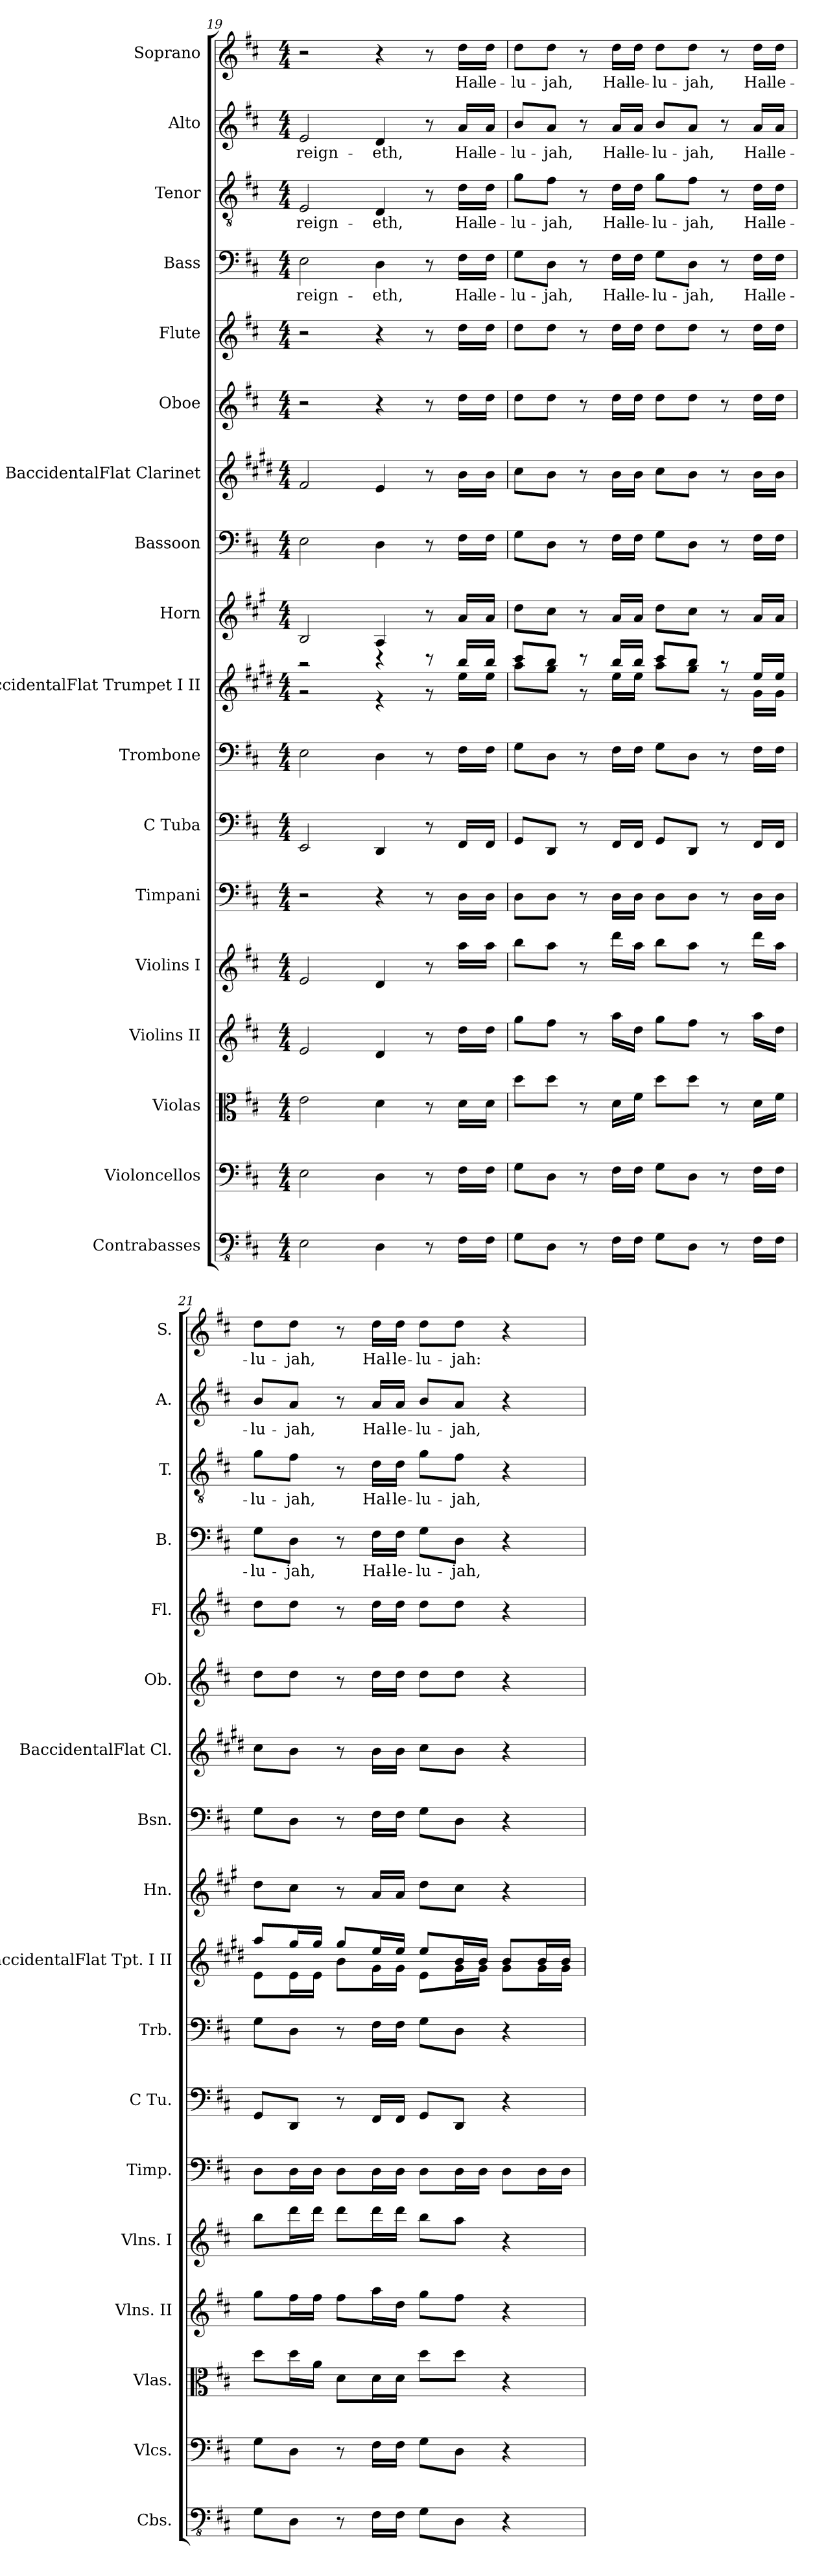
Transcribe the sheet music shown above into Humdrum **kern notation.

**kern	**kern	**kern	**kern	**kern	**kern	**kern	**kern	**kern	**kern	**kern	**kern	**kern	**kern	**kern	**text	**kern	**text	**kern	**text	**kern	**text
*part18	*part17	*part16	*part15	*part14	*part13	*part12	*part11	*part10	*part9	*part8	*part7	*part6	*part5	*part4	*part4	*part3	*part3	*part2	*part2	*part1	*part1
*staff18	*staff17	*staff16	*staff15	*staff14	*staff13	*staff12	*staff11	*staff10	*staff9	*staff8	*staff7	*staff6	*staff5	*staff4	*staff4	*staff3	*staff3	*staff2	*staff2	*staff1	*staff1
*I"Contrabasses	*I"Violoncellos	*I"Violas	*I"Violins II	*I"Violins I	*I"Timpani	*I"C Tuba	*I"Trombone	*I"BaccidentalFlat Trumpet I II	*I"Horn	*I"Bassoon	*I"BaccidentalFlat Clarinet	*I"Oboe	*I"Flute	*I"Bass	*	*I"Tenor	*	*I"Alto	*	*I"Soprano	*
*I'Cbs.	*I'Vlcs.	*I'Vlas.	*I'Vlns. II	*I'Vlns. I	*I'Timp.	*I'C Tu.	*I'Trb.	*I'BaccidentalFlat Tpt. I II	*I'Hn.	*I'Bsn.	*I'BaccidentalFlat Cl.	*I'Ob.	*I'Fl.	*I'B.	*	*I'T.	*	*I'A.	*	*I'S.	*
*clefFv4	*clefF4	*clefC3	*clefG2	*clefG2	*clefF4	*clefF4	*clefF4	*clefG2	*clefG2	*clefF4	*clefG2	*clefG2	*clefG2	*clefF4	*	*clefGv2	*	*clefG2	*	*clefG2	*
*	*	*	*	*	*	*	*	*ITrd1c2	*ITrd4c7	*	*ITrd1c2	*	*	*	*	*	*	*	*	*	*
*k[f#c#]	*k[f#c#]	*k[f#c#]	*k[f#c#]	*k[f#c#]	*k[f#c#]	*k[f#c#]	*k[f#c#]	*k[f#c#]	*k[f#c#]	*k[f#c#]	*k[f#c#]	*k[f#c#]	*k[f#c#]	*k[f#c#]	*	*k[f#c#]	*	*k[f#c#]	*	*k[f#c#]	*
*M4/4	*M4/4	*M4/4	*M4/4	*M4/4	*M4/4	*M4/4	*M4/4	*M4/4	*M4/4	*M4/4	*M4/4	*M4/4	*M4/4	*M4/4	*	*M4/4	*	*M4/4	*	*M4/4	*
=19	=19	=19	=19	=19	=19	=19	=19	=19	=19	=19	=19	=19	=19	=19	=19	=19	=19	=19	=19	=19	=19
*	*	*	*	*	*	*	*	*^	*	*	*	*	*	*	*	*	*	*	*	*	*
!	!	!	!	!	!	!	!	!	!	!	!	!	!	!	!	!LO:LY:b	!	!LO:LY:b	!	!LO:LY:b	!	!
2EE\	2E\	2e\	2e/	2e/	2r	2EE/	2E\	2r	2r	2E/	2E\	2e/	2r	2r	2E\	reign-	2E/	reign-	2e/	reign-	2r	.
!	!	!	!	!	!	!	!	!	!	!	!	!	!	!	!	!LO:LY:b	!	!LO:LY:b	!	!LO:LY:b	!	!
4DD\	4D\	4d\	4d/	4d/	4r	4DD/	4D\	4r	4r	4D/	4D\	4d/	4r	4r	4D\	-eth,	4D/	-eth,	4d/	-eth,	4r	.
8r	8r	8r	8r	8r	8r	8r	8r	8r	8r	8r	8r	8r	8r	8r	8r	.	8r	.	8r	.	8r	.
!	!	!	!	!	!	!	!	!	!	!	!	!	!	!	!	!LO:LY:b	!	!LO:LY:b	!	!LO:LY:b	!	!LO:LY:b
16FF#\LL	16F#\LL	16d\LL	16dd\LL	16aa\LL	16D\LL	16FF#/LL	16F#\LL	16aa/LL	16dd\LL	16d/LL	16F#\LL	16a\LL	16dd\LL	16dd\LL	16F#\LL	Hal-	16d\LL	Hal-	16a/LL	Hal-	16dd\LL	Hal-
!	!	!	!	!	!	!	!	!	!	!	!	!	!	!	!	!LO:LY:b	!	!LO:LY:b	!	!LO:LY:b	!	!LO:LY:b
16FF#\JJ	16F#\JJ	16d\JJ	16dd\JJ	16aa\JJ	16D\JJ	16FF#/JJ	16F#\JJ	16aa/JJ	16dd\JJ	16d/JJ	16F#\JJ	16a\JJ	16dd\JJ	16dd\JJ	16F#\JJ	-le-	16d\JJ	-le-	16a/JJ	-le-	16dd\JJ	-le-
=20	=20	=20	=20	=20	=20	=20	=20	=20	=20	=20	=20	=20	=20	=20	=20	=20	=20	=20	=20	=20	=20	=20
!	!	!	!	!	!	!	!	!	!	!	!	!	!	!	!	!LO:LY:b	!	!LO:LY:b	!	!LO:LY:b	!	!LO:LY:b
8GG\L	8G\L	8dd\L	8gg\L	8bb\L	8D\L	8GG/L	8G\L	8bb/L	8gg\L	8g\L	8G\L	8b\L	8dd\L	8dd\L	8G\L	-lu-	8g\L	-lu-	8b/L	-lu-	8dd\L	-lu-
!	!	!	!	!	!	!	!	!	!	!	!	!	!	!	!	!LO:LY:b	!	!LO:LY:b	!	!LO:LY:b	!	!LO:LY:b
8DD\J	8D\J	8dd\J	8ff#\J	8aa\J	8D\J	8DD/J	8D\J	8aa/J	8ff#\J	8f#\J	8D\J	8a\J	8dd\J	8dd\J	8D\J	-jah,	8f#\J	-jah,	8a/J	-jah,	8dd\J	-jah,
8r	8r	8r	8r	8r	8r	8r	8r	8r	8r	8r	8r	8r	8r	8r	8r	.	8r	.	8r	.	8r	.
!	!	!	!	!	!	!	!	!	!	!	!	!	!	!	!	!LO:LY:b	!	!LO:LY:b	!	!LO:LY:b	!	!LO:LY:b
16FF#\LL	16F#\LL	16d\LL	16aa\LL	16ddd\LL	16D\LL	16FF#/LL	16F#\LL	16aa/LL	16dd\LL	16d/LL	16F#\LL	16a\LL	16dd\LL	16dd\LL	16F#\LL	Hal-	16d\LL	Hal-	16a/LL	Hal-	16dd\LL	Hal-
!	!	!	!	!	!	!	!	!	!	!	!	!	!	!	!	!LO:LY:b	!	!LO:LY:b	!	!LO:LY:b	!	!LO:LY:b
16FF#\JJ	16F#\JJ	16f#\JJ	16dd\JJ	16aa\JJ	16D\JJ	16FF#/JJ	16F#\JJ	16aa/JJ	16dd\JJ	16d/JJ	16F#\JJ	16a\JJ	16dd\JJ	16dd\JJ	16F#\JJ	-le-	16d\JJ	-le-	16a/JJ	-le-	16dd\JJ	-le-
!	!	!	!	!	!	!	!	!	!	!	!	!	!	!	!	!LO:LY:b	!	!LO:LY:b	!	!LO:LY:b	!	!LO:LY:b
8GG\L	8G\L	8dd\L	8gg\L	8bb\L	8D\L	8GG/L	8G\L	8bb/L	8gg\L	8g\L	8G\L	8b\L	8dd\L	8dd\L	8G\L	-lu-	8g\L	-lu-	8b/L	-lu-	8dd\L	-lu-
!	!	!	!	!	!	!	!	!	!	!	!	!	!	!	!	!LO:LY:b	!	!LO:LY:b	!	!LO:LY:b	!	!LO:LY:b
8DD\J	8D\J	8dd\J	8ff#\J	8aa\J	8D\J	8DD/J	8D\J	8aa/J	8ff#\J	8f#\J	8D\J	8a\J	8dd\J	8dd\J	8D\J	-jah,	8f#\J	-jah,	8a/J	-jah,	8dd\J	-jah,
8r	8r	8r	8r	8r	8r	8r	8r	8r	8r	8r	8r	8r	8r	8r	8r	.	8r	.	8r	.	8r	.
!	!	!	!	!	!	!	!	!	!	!	!	!	!	!	!	!LO:LY:b	!	!LO:LY:b	!	!LO:LY:b	!	!LO:LY:b
16FF#\LL	16F#\LL	16d\LL	16aa\LL	16ddd\LL	16D\LL	16FF#/LL	16F#\LL	16dd/LL	16f#\LL	16d/LL	16F#\LL	16a\LL	16dd\LL	16dd\LL	16F#\LL	Hal-	16d\LL	Hal-	16a/LL	Hal-	16dd\LL	Hal-
!	!	!	!	!	!	!	!	!	!	!	!	!	!	!	!	!LO:LY:b	!	!LO:LY:b	!	!LO:LY:b	!	!LO:LY:b
16FF#\JJ	16F#\JJ	16f#\JJ	16dd\JJ	16aa\JJ	16D\JJ	16FF#/JJ	16F#\JJ	16dd/JJ	16f#\JJ	16d/JJ	16F#\JJ	16a\JJ	16dd\JJ	16dd\JJ	16F#\JJ	-le-	16d\JJ	-le-	16a/JJ	-le-	16dd\JJ	-le-
=21	=21	=21	=21	=21	=21	=21	=21	=21	=21	=21	=21	=21	=21	=21	=21	=21	=21	=21	=21	=21	=21	=21
!	!	!	!	!	!	!	!	!	!	!	!	!	!	!	!	!LO:LY:b	!	!LO:LY:b	!	!LO:LY:b	!	!LO:LY:b
8GG\L	8G\L	8dd\L	8gg\L	8bb\L	8D\L	8GG/L	8G\L	8gg/L	8d\L	8g\L	8G\L	8b\L	8dd\L	8dd\L	8G\L	-lu-	8g\L	-lu-	8b/L	-lu-	8dd\L	-lu-
!	!	!	!	!	!	!	!	!	!	!	!	!	!	!	!	!LO:LY:b	!	!LO:LY:b	!	!LO:LY:b	!	!LO:LY:b
8DD\J	8D\J	16dd\L	16ff#\L	16ddd\L	16D\L	8DD/J	8D\J	16ff#/L	16d\L	8f#\J	8D\J	8a\J	8dd\J	8dd\J	8D\J	-jah,	8f#\J	-jah,	8a/J	-jah,	8dd\J	-jah,
.	.	16a\JJ	16ff#\JJ	16ddd\JJ	16D\JJ	.	.	16ff#/JJ	16d\JJ	.	.	.	.	.	.	.	.	.	.	.	.	.
8r	8r	8d\L	8ff#\L	8ddd\L	8D\L	8r	8r	8ff#/L	8a\L	8r	8r	8r	8r	8r	8r	.	8r	.	8r	.	8r	.
!	!	!	!	!	!	!	!	!	!	!	!	!	!	!	!	!LO:LY:b	!	!LO:LY:b	!	!LO:LY:b	!	!LO:LY:b
16FF#\LL	16F#\LL	16d\L	16aa\L	16ddd\L	16D\L	16FF#/LL	16F#\LL	16dd/L	16f#\L	16d/LL	16F#\LL	16a\LL	16dd\LL	16dd\LL	16F#\LL	Hal-	16d\LL	Hal-	16a/LL	Hal-	16dd\LL	Hal-
!	!	!	!	!	!	!	!	!	!	!	!	!	!	!	!	!LO:LY:b	!	!LO:LY:b	!	!LO:LY:b	!	!LO:LY:b
16FF#\JJ	16F#\JJ	16d\JJ	16dd\JJ	16ddd\JJ	16D\JJ	16FF#/JJ	16F#\JJ	16dd/JJ	16f#\JJ	16d/JJ	16F#\JJ	16a\JJ	16dd\JJ	16dd\JJ	16F#\JJ	-le-	16d\JJ	-le-	16a/JJ	-le-	16dd\JJ	-le-
!	!	!	!	!	!	!	!	!	!	!	!	!	!	!	!	!LO:LY:b	!	!LO:LY:b	!	!LO:LY:b	!	!LO:LY:b
8GG\L	8G\L	8dd\L	8gg\L	8bb\L	8D\L	8GG/L	8G\L	8dd/L	8d\L	8g\L	8G\L	8b\L	8dd\L	8dd\L	8G\L	-lu-	8g\L	-lu-	8b/L	-lu-	8dd\L	-lu-
!	!	!	!	!	!	!	!	!	!	!	!	!	!	!	!	!LO:LY:b	!	!LO:LY:b	!	!LO:LY:b	!	!LO:LY:b
8DD\J	8D\J	8dd\J	8ff#\J	8aa\J	16D\L	8DD/J	8D\J	16a/L	16f#\L	8f#\J	8D\J	8a\J	8dd\J	8dd\J	8D\J	-jah,	8f#\J	-jah,	8a/J	-jah,	8dd\J	-jah:
.	.	.	.	.	16D\JJ	.	.	16a/JJ	16f#\JJ	.	.	.	.	.	.	.	.	.	.	.	.	.
4r	4r	4r	4r	4r	8D\L	4r	4r	8a/L	8f#\L	4r	4r	4r	4r	4r	4r	.	4r	.	4r	.	4r	.
.	.	.	.	.	16D\L	.	.	16a/L	16f#\L	.	.	.	.	.	.	.	.	.	.	.	.	.
.	.	.	.	.	16D\JJ	.	.	16a/JJ	16f#\JJ	.	.	.	.	.	.	.	.	.	.	.	.	.
*	*	*	*	*	*	*	*	*v	*v	*	*	*	*	*	*	*	*	*	*	*	*	*
=	=	=	=	=	=	=	=	=	=	=	=	=	=	=	=	=	=	=	=	=	=
*-	*-	*-	*-	*-	*-	*-	*-	*-	*-	*-	*-	*-	*-	*-	*-	*-	*-	*-	*-	*-	*-
